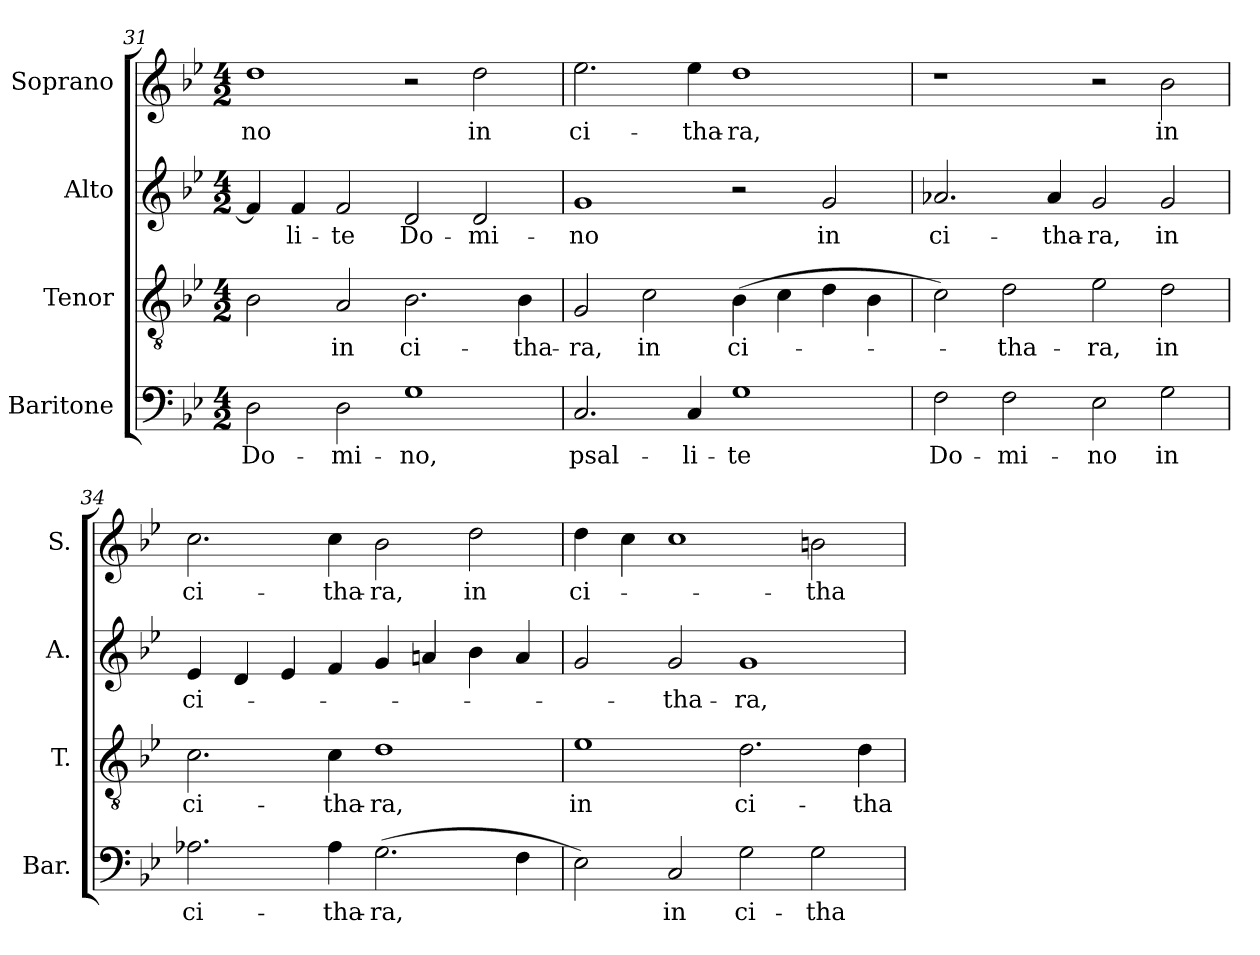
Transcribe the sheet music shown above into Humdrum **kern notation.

**kern	**text	**kern	**text	**kern	**text	**kern	**text
*part4	*part4	*part3	*part3	*part2	*part2	*part1	*part1
*staff4	*staff4	*staff3	*staff3	*staff2	*staff2	*staff1	*staff1
*I"Baritone	*	*I"Tenor	*	*I"Alto	*	*I"Soprano	*
*I'Bar.	*	*I'T.	*	*I'A.	*	*I'S.	*
*clefF4	*	*clefGv2	*	*clefG2	*	*clefG2	*
*	*	*ITrd7c12	*	*	*	*	*
*k[b-e-]	*	*k[b-e-]	*	*k[b-e-]	*	*k[b-e-]	*
*B-:	*	*B-:	*	*B-:	*	*B-:	*
*M4/2	*	*M4/2	*	*M4/2	*	*M4/2	*
=31	=31	=31	=31	=31	=31	=31	=31
!	!LO:LY:b:color=#000000	!	!	!	!	!	!
!	!	!	!	!	!	!	!LO:LY:b:color=#000000
2Di\	Do-	2BB-i\	.	4fi/]	.	1ddi	-no
!	!	!	!	!	!LO:LY:b:color=#000000	!	!
.	.	.	.	4fi/	-li-	.	.
!	!LO:LY:b:color=#000000	!	!	!	!	!	!
!	!	!	!LO:LY:b:color=#000000	!	!	!	!
!	!	!	!	!	!LO:LY:b:color=#000000	!	!
2Di\	-mi-	2AAi/	in	2fi/	-te	.	.
!	!LO:LY:b:color=#000000	!	!	!	!	!	!
!	!	!	!LO:LY:b:color=#000000	!	!	!	!
!	!	!	!	!	!LO:LY:b:color=#000000	!	!
1Gi	-no,	2.BB-i\	ci-	2di/	Do-	2r	.
!	!	!	!	!	!LO:LY:b:color=#000000	!	!
!	!	!	!	!	!	!	!LO:LY:b:color=#000000
.	.	.	.	2di/	-mi-	2ddi\	in
!	!	!	!LO:LY:b:color=#000000	!	!	!	!
.	.	4BB-i\	-tha-	.	.	.	.
!!LO:LB:g=z
=32	=32	=32	=32	=32	=32	=32	=32
!	!LO:LY:b:color=#000000	!	!	!	!	!	!
!	!	!	!LO:LY:b:color=#000000	!	!	!	!
!	!	!	!	!	!LO:LY:b:color=#000000	!	!
!	!	!	!	!	!	!	!LO:LY:b:color=#000000
2.Ci/	psal-	2GGi/	-ra,	1gi	-no	2.ee-i\	ci-
!	!	!	!LO:LY:b:color=#000000	!	!	!	!
.	.	2Ci\	in	.	.	.	.
!	!LO:LY:b:color=#000000	!	!	!	!	!	!
!	!	!	!	!	!	!	!LO:LY:b:color=#000000
4Ci/	-li-	.	.	.	.	4ee-i\	-tha-
!	!LO:LY:b:color=#000000	!	!	!	!	!	!
!	!	!	!LO:LY:b:color=#000000	!	!	!	!
!	!	!	!	!	!	!	!LO:LY:b:color=#000000
1Gi	-te	(4BB-i\	ci-	2r	.	1ddi	-ra,
.	.	4Ci\	.	.	.	.	.
!	!	!	!	!	!LO:LY:b:color=#000000	!	!
.	.	4Di\	.	2gi/	in	.	.
.	.	4BB-i\	.	.	.	.	.
=33	=33	=33	=33	=33	=33	=33	=33
!	!LO:LY:b:color=#000000	!	!	!	!	!	!
!	!	!	!	!	!LO:LY:b:color=#000000	!	!
2Fi\	Do-	2Ci\)	.	2.a-Xi/	ci-	1r	.
!	!LO:LY:b:color=#000000	!	!	!	!	!	!
!	!	!	!LO:LY:b:color=#000000	!	!	!	!
2Fi\	-mi-	2Di\	-tha-	.	.	.	.
!	!	!	!	!	!LO:LY:b:color=#000000	!	!
.	.	.	.	4a-i/	-tha-	.	.
!	!LO:LY:b:color=#000000	!	!	!	!	!	!
!	!	!	!LO:LY:b:color=#000000	!	!	!	!
!	!	!	!	!	!LO:LY:b:color=#000000	!	!
2E-i\	-no	2E-i\	-ra,	2gi/	-ra,	2r	.
!	!LO:LY:b:color=#000000	!	!	!	!	!	!
!	!	!	!LO:LY:b:color=#000000	!	!	!	!
!	!	!	!	!	!LO:LY:b:color=#000000	!	!
!	!	!	!	!	!	!	!LO:LY:b:color=#000000
2Gi\	in	2Di\	in	2gi/	in	2b-i\	in
=34	=34	=34	=34	=34	=34	=34	=34
!	!LO:LY:b:color=#000000	!	!	!	!	!	!
!	!	!	!LO:LY:b:color=#000000	!	!	!	!
!	!	!	!	!	!LO:LY:b:color=#000000	!	!
!	!	!	!	!	!	!	!LO:LY:b:color=#000000
2.A-Xi\	ci-	2.Ci\	ci-	4e-i/	ci-	2.cci\	ci-
.	.	.	.	4di/	.	.	.
.	.	.	.	4e-i/	.	.	.
!	!LO:LY:b:color=#000000	!	!	!	!	!	!
!	!	!	!LO:LY:b:color=#000000	!	!	!	!
!	!	!	!	!	!	!	!LO:LY:b:color=#000000
4A-i\	-tha-	4Ci\	-tha-	4fi/	.	4cci\	-tha-
!	!LO:LY:b:color=#000000	!	!	!	!	!	!
!	!	!	!LO:LY:b:color=#000000	!	!	!	!
!	!	!	!	!	!	!	!LO:LY:b:color=#000000
(2.Gi\	-ra,	1Di	-ra,	4gi/	.	2b-i\	-ra,
.	.	.	.	4ani/	.	.	.
!	!	!	!	!	!	!	!LO:LY:b:color=#000000
.	.	.	.	4b-i\	.	2ddi\	in
4Fi\	.	.	.	4ai/	.	.	.
=35	=35	=35	=35	=35	=35	=35	=35
!	!	!	!LO:LY:b:color=#000000	!	!	!	!
!	!	!	!	!	!	!	!LO:LY:b:color=#000000
2E-i\)	.	1E-i	in	2gi/	.	4ddi\	ci-
.	.	.	.	.	.	4cci\	.
!	!LO:LY:b:color=#000000	!	!	!	!	!	!
!	!	!	!	!	!LO:LY:b:color=#000000	!	!
2Ci/	in	.	.	2gi/	-tha-	1cci	.
!	!LO:LY:b:color=#000000	!	!	!	!	!	!
!	!	!	!LO:LY:b:color=#000000	!	!	!	!
!	!	!	!	!	!LO:LY:b:color=#000000	!	!
2Gi\	ci-	2.Di\	ci-	1gi	-ra,	.	.
!	!LO:LY:b:color=#000000	!	!	!	!	!	!
!	!	!	!	!	!	!	!LO:LY:b:color=#000000
2Gi\	-tha-	.	.	.	.	2bni\	-tha-
!	!	!	!LO:LY:b:color=#000000	!	!	!	!
.	.	4Di\	-tha-	.	.	.	.
=	=	=	=	=	=	=	=
*-	*-	*-	*-	*-	*-	*-	*-
